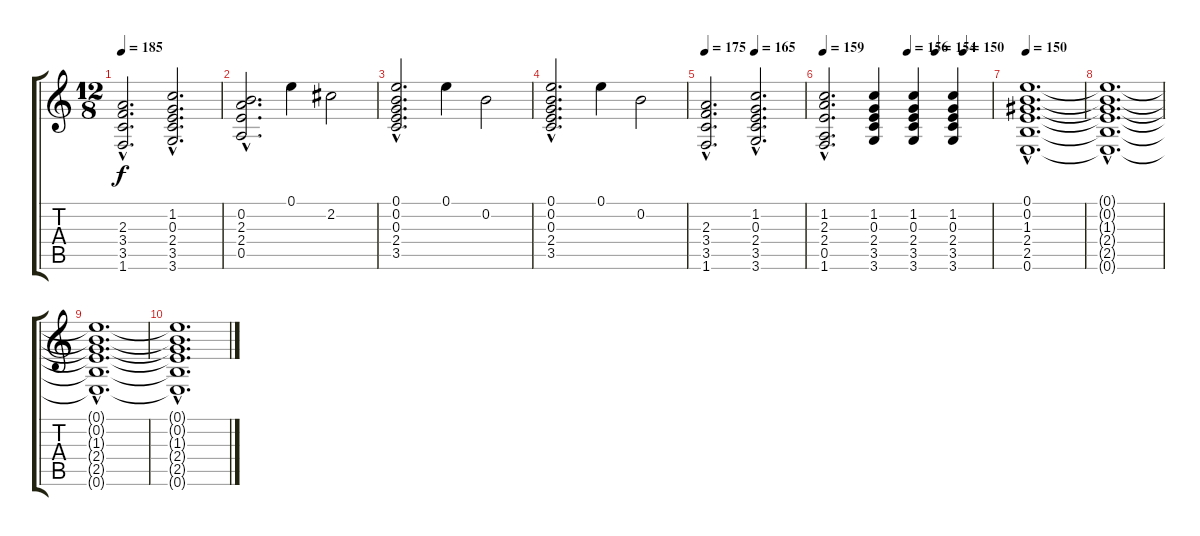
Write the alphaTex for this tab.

\track "" {instrument overdrivenguitar}
\staff {score tabs}
\tuning (E4 B3 G3 D3 A2 E2) {hide}
\ts (12 8)
\tempo 185
\clef g2
\ks c
(2.3{hac} 3.4{hac} 3.5{hac} 1.6{hac}).2{d dy f} (1.2{hac} 0.3{hac} 2.4{hac} 3.5{hac} 3.6{hac}).2{d} |
(0.2{hac} 2.3{hac} 2.4{hac} 0.5{hac}).2{d} 0.1.4 2.2.2 |
(0.1{hac} 0.2{hac} 0.3{hac} 2.4{hac} 3.5{hac}).2{d} 0.1.4 0.2.2 |
(0.1{hac} 0.2{hac} 0.3{hac} 2.4{hac} 3.5{hac}).2{d} 0.1.4 0.2.2 |
\tempo 176
\tempo (167 0.5)
\tempo 175
\tempo (165 0.5)
(2.3{hac} 3.4{hac} 3.5{hac} 1.6{hac}).2{d} (1.2{hac} 0.3{hac} 2.4{hac} 3.5{hac} 3.6{hac}).2{d} |
\tempo 159
\tempo (156 0.5)
\tempo (154 0.6666666666666666)
\tempo (151 0.8333333333333334)
\tempo (150 0.8333333333333334)
(1.2{hac} 2.3{hac} 2.4{hac} 0.5{hac} 1.6{hac}).2{d} (1.2 0.3 2.4 3.5 3.6).4 (1.2 0.3 2.4 3.5 3.6).4 (1.2 0.3 2.4 3.5 3.6).4 |
\tempo 150
(0.1{hac} 0.2{hac} 1.3{hac} 2.4{hac} 2.5{hac} 0.6{hac}).1{d} |
(0.1{hac t} 0.2{hac t} 1.3{hac t} 2.4{hac t} 2.5{hac t} 0.6{hac t}).1{d} |
(0.1{hac t} 0.2{hac t} 1.3{hac t} 2.4{hac t} 2.5{hac t} 0.6{hac t}).1{d} |
(0.1{hac t} 0.2{hac t} 1.3{hac t} 2.4{hac t} 2.5{hac t} 0.6{hac t}).1{d}
